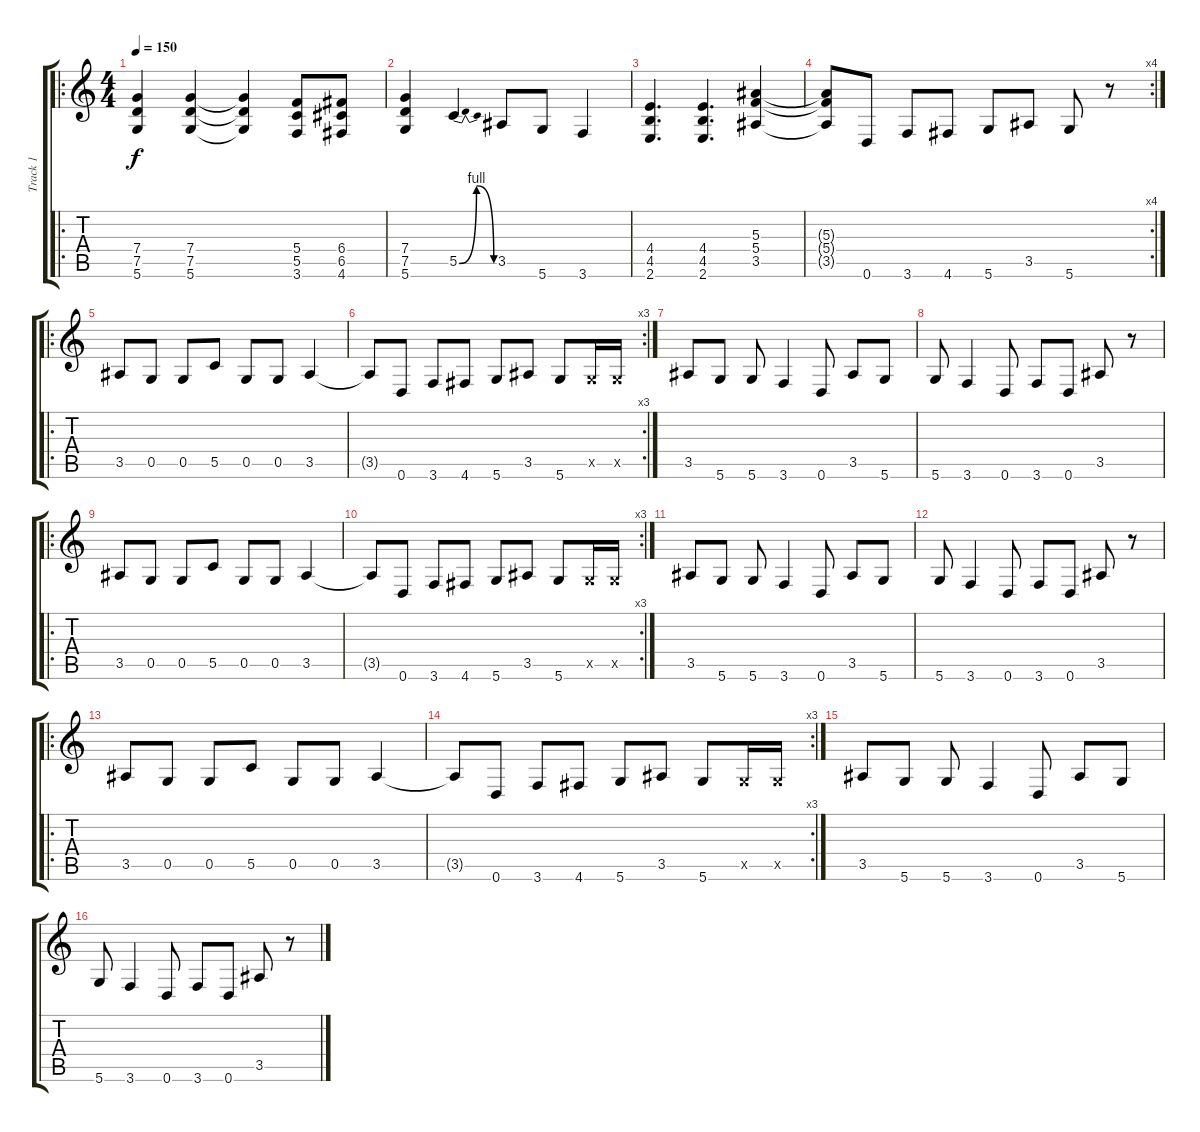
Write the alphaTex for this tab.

\track ("Track 1" "Track 1") {instrument distortionguitar}
\staff {score tabs}
\tuning (D4 A3 F3 C3 G2 D2) {hide}
\ro
\ts (4 4)
\tempo 150
\clef g2
\ks c
(7.4 7.5 5.6).4{dy f} (7.4 7.5 5.6).4 (7.4{t} 7.5{t} 5.6{t}).4 (5.4 5.5 3.6).8 (6.4 6.5 4.6).8 |
(7.4 7.5 5.6).4 5.5{be (bendrelease 0 0 30 4 30 4 60 0)}.4 3.5.8 5.6.8 3.6.4 |
(4.4 4.5 2.6).4{d} (4.4 4.5 2.6).4{d} (5.3 5.4 3.5).4 |
\rc 4
(5.3{t} 5.4{t} 3.5{t}).8 0.6.8 3.6.8 4.6.8 5.6.8 3.5.8 5.6.8 r.8 |
\ro
3.5.8 0.5.8 0.5.8 5.5.8 0.5.8 0.5.8 3.5.4 |
\rc 3
3.5{t}.8 0.6.8 3.6.8 4.6.8 5.6.8 3.5.8 5.6.8 0.5{x}.16 0.5{x}.16 |
3.5.8 5.6.8 5.6.8 3.6.4 0.6.8 3.5.8 5.6.8 |
5.6.8 3.6.4 0.6.8 3.6.8 0.6.8 3.5.8 r.8 |
\ro
3.5.8 0.5.8 0.5.8 5.5.8 0.5.8 0.5.8 3.5.4 |
\rc 3
3.5{t}.8 0.6.8 3.6.8 4.6.8 5.6.8 3.5.8 5.6.8 0.5{x}.16 0.5{x}.16 |
3.5.8 5.6.8 5.6.8 3.6.4 0.6.8 3.5.8 5.6.8 |
5.6.8 3.6.4 0.6.8 3.6.8 0.6.8 3.5.8 r.8 |
\ro
3.5.8 0.5.8 0.5.8 5.5.8 0.5.8 0.5.8 3.5.4 |
\rc 3
3.5{t}.8 0.6.8 3.6.8 4.6.8 5.6.8 3.5.8 5.6.8 0.5{x}.16 0.5{x}.16 |
3.5.8 5.6.8 5.6.8 3.6.4 0.6.8 3.5.8 5.6.8 |
5.6.8 3.6.4 0.6.8 3.6.8 0.6.8 3.5.8 r.8
